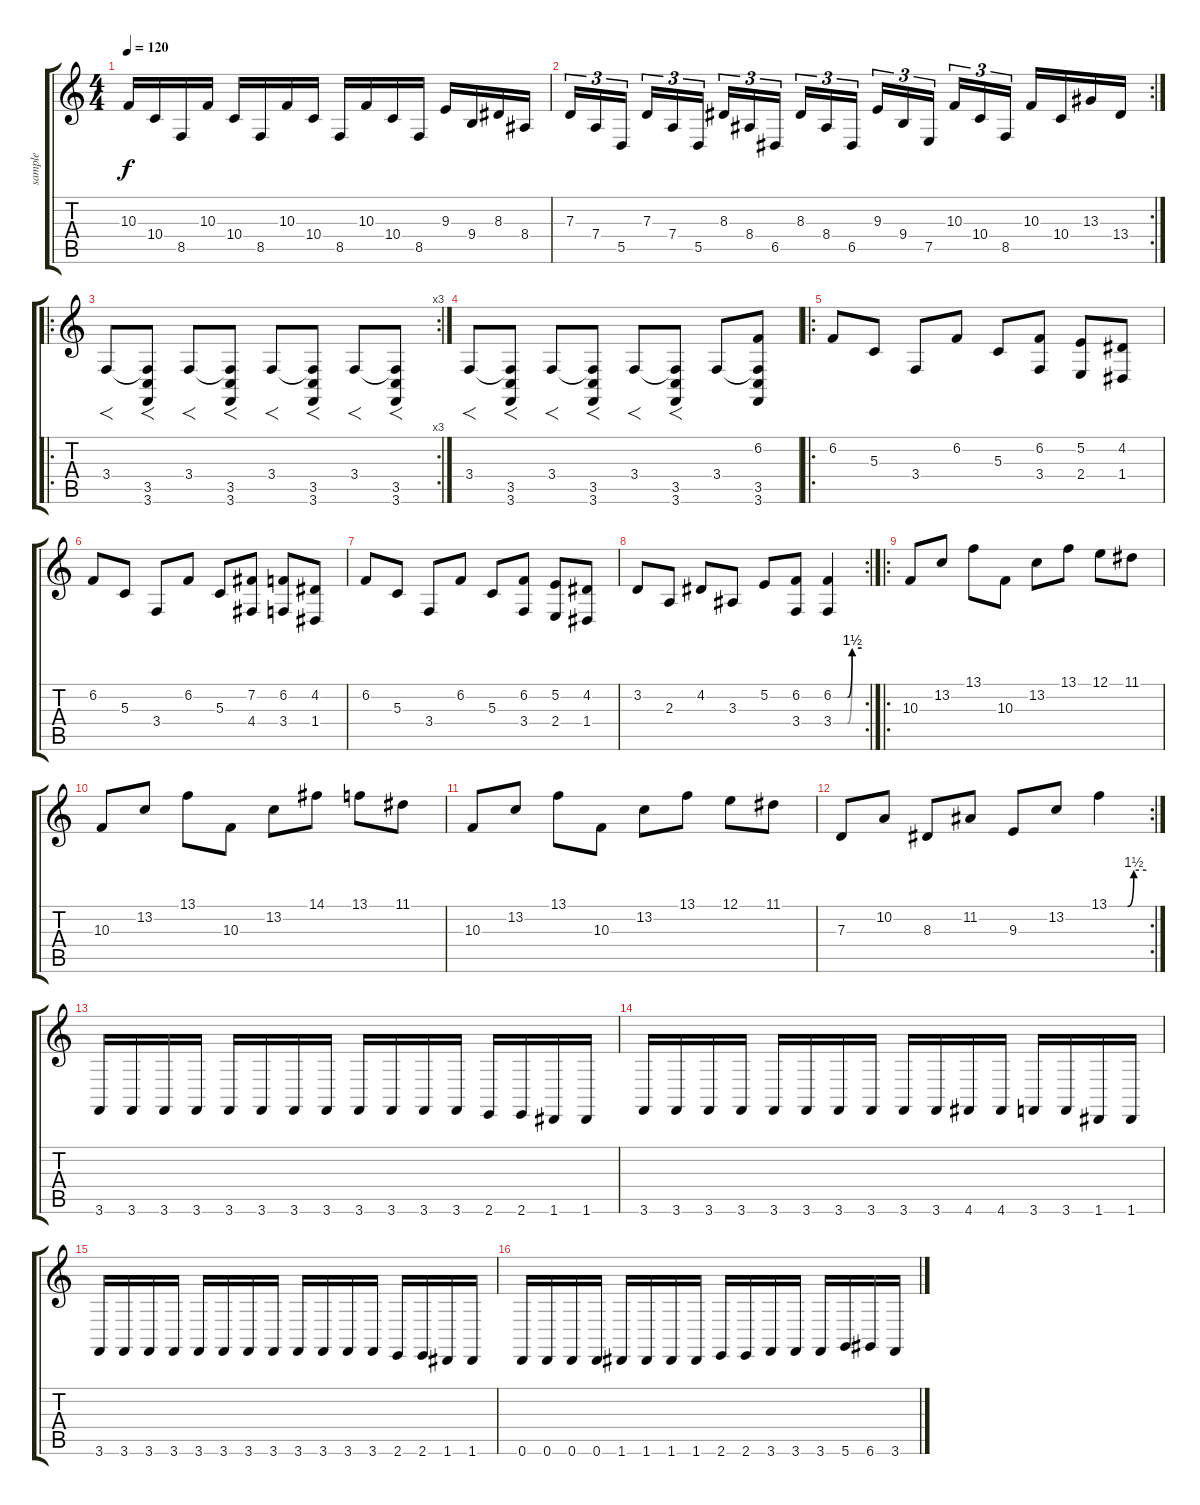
\track ("sample " "sample ") {instrument cello}
\staff {score tabs}
\tuning (E4 B3 G3 D3 A2 D2) {hide}
\ts (4 4)
\tempo 120
\clef g2
\ks c
10.3.16{dy f} 10.4.16 8.5.16 10.3.16 10.4.16 8.5.16 10.3.16 10.4.16 8.5.16 10.3.16 10.4.16 8.5.16 9.3.16 9.4.16 8.3.16 8.4.16 |
\rc 2
7.3.16{tu (3 2)} 7.4.16{tu (3 2)} 5.5.16{tu (3 2)} 7.3.16{tu (3 2)} 7.4.16{tu (3 2)} 5.5.16{tu (3 2)} 8.3.16{tu (3 2)} 8.4.16{tu (3 2)} 6.5.16{tu (3 2)} 8.3.16{tu (3 2)} 8.4.16{tu (3 2)} 6.5.16{tu (3 2)} 9.3.16{tu (3 2)} 9.4.16{tu (3 2)} 7.5.16{tu (3 2)} 10.3.16{tu (3 2)} 10.4.16{tu (3 2)} 8.5.16{tu (3 2)} 10.3.16 10.4.16 13.3.16 13.4.16 |
\ro
\rc 3
3.4.8{f} (3.4{t} 3.5 3.6).8{f} 3.4.8{f} (3.4{t} 3.5 3.6).8{f} 3.4.8{f} (3.4{t} 3.5 3.6).8{f} 3.4.8{f} (3.4{t} 3.5 3.6).8{f} |
3.4.8{f} (3.4{t} 3.5 3.6).8{f} 3.4.8{f} (3.4{t} 3.5 3.6).8{f} 3.4.8{f} (3.4{t} 3.5 3.6).8{f} 3.4.8 (6.2 3.4{t} 3.5 3.6).8 |
\ro
6.2.8 5.3.8 3.4.8 6.2.8 5.3.8 (6.2 3.4).8 (5.2 2.4).8 (4.2 1.4).8 |
6.2.8 5.3.8 3.4.8 6.2.8 5.3.8 (7.2 4.4).8 (6.2 3.4).8 (4.2 1.4).8 |
6.2.8 5.3.8 3.4.8 6.2.8 5.3.8 (6.2 3.4).8 (5.2 2.4).8 (4.2 1.4).8 |
\rc 2
3.2.8 2.3.8 4.2.8 3.3.8 5.2.8 (6.2 3.4).8 (6.2{be (custom 0 0 30 0 40 6 60 6)} 3.4{be (custom 0 0 30 0 40 6 60 6)}).4 |
\ro
10.3.8 13.2.8 13.1.8 10.3.8 13.2.8 13.1.8 12.1.8 11.1.8 |
10.3.8 13.2.8 13.1.8 10.3.8 13.2.8 14.1.8 13.1.8 11.1.8 |
10.3.8 13.2.8 13.1.8 10.3.8 13.2.8 13.1.8 12.1.8 11.1.8 |
\rc 2
7.3.8 10.2.8 8.3.8 11.2.8 9.3.8 13.2.8 13.1{be (custom 0 0 30 0 40 6 60 6)}.4 |
3.6.16 3.6.16 3.6.16 3.6.16 3.6.16 3.6.16 3.6.16 3.6.16 3.6.16 3.6.16 3.6.16 3.6.16 2.6.16 2.6.16 1.6.16 1.6.16 |
3.6.16 3.6.16 3.6.16 3.6.16 3.6.16 3.6.16 3.6.16 3.6.16 3.6.16 3.6.16 4.6.16 4.6.16 3.6.16 3.6.16 1.6.16 1.6.16 |
3.6.16 3.6.16 3.6.16 3.6.16 3.6.16 3.6.16 3.6.16 3.6.16 3.6.16 3.6.16 3.6.16 3.6.16 2.6.16 2.6.16 1.6.16 1.6.16 |
0.6.16 0.6.16 0.6.16 0.6.16 1.6.16 1.6.16 1.6.16 1.6.16 2.6.16 2.6.16 3.6.16 3.6.16 3.6.16 5.6.16 6.6.16 3.6.16
